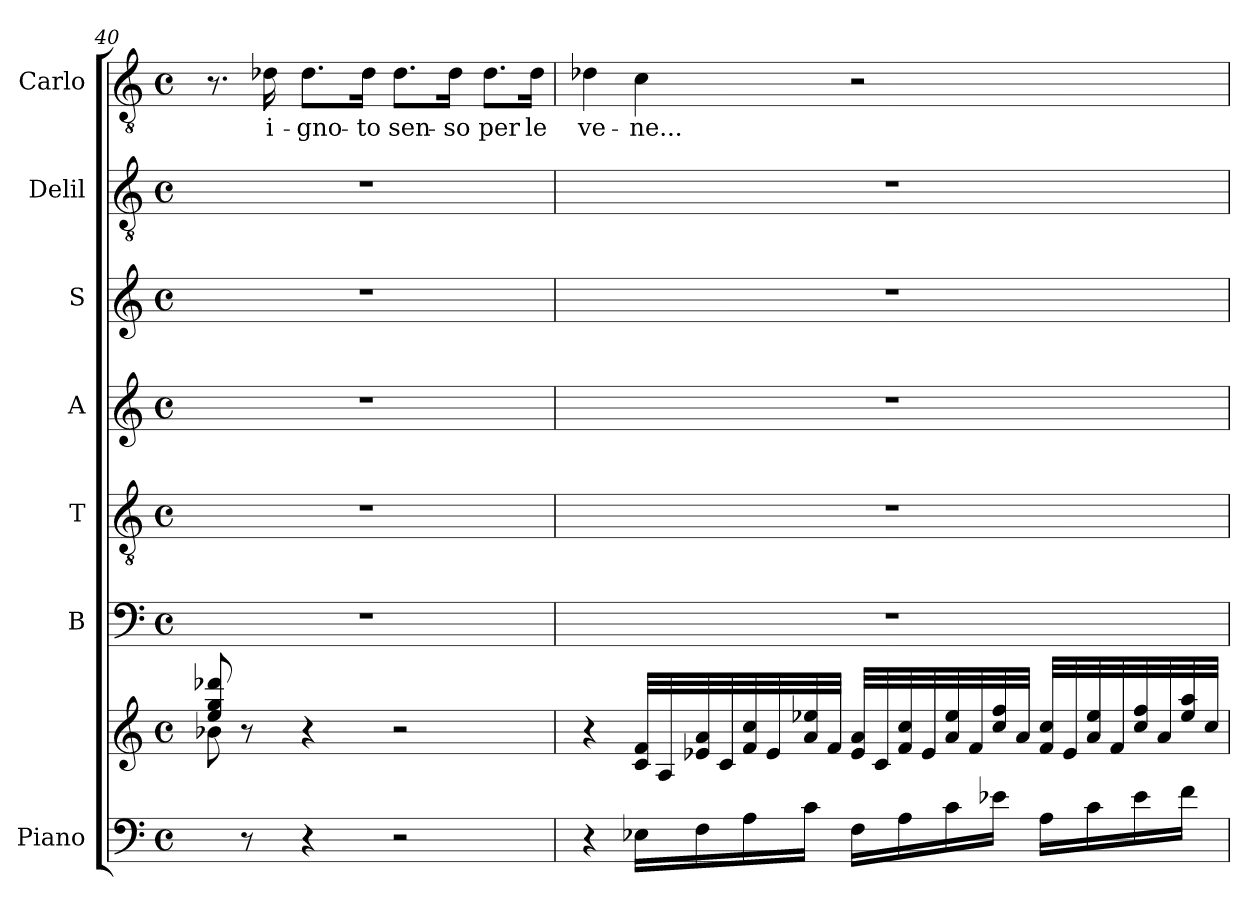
**kern	**kern	**kern	**kern	**kern	**kern	**kern	**kern	**text
*part7	*part7	*part6	*part5	*part4	*part3	*part2	*part1	*part1
*staff8	*staff7	*staff6	*staff5	*staff4	*staff3	*staff2	*staff1	*staff1
*I"Piano	*	*I"B	*I"T	*I"A	*I"S	*I"Delil	*I"Carlo	*
*I'Pno	*	*I'B	*I'T	*I'A	*I'S	*	*	*
!!LO:PB:g=z
*clefF4	*clefG2	*clefF4	*clefGv2	*clefG2	*clefG2	*clefGv2	*clefGv2	*
*k[]	*k[]	*k[]	*k[]	*k[]	*k[]	*k[]	*k[]	*
*M4/4	*M4/4	*M4/4	*M4/4	*M4/4	*M4/4	*M4/4	*M4/4	*
*met(c)	*met(c)	*met(c)	*met(c)	*met(c)	*met(c)	*met(c)	*met(c)	*
=40	=40	=40	=40	=40	=40	=40	=40	=40
*	*^	*	*	*	*	*	*	*
8ryy	8ee/ 8gg/ 8ddd-X/	8b-X\	1r	1r	1r	1r	1r	8.r	.
8r	8r	2..ryy	.	.	.	.	.	.	.
.	.	.	.	.	.	.	.	16d-X\	i-
4r	4r	.	.	.	.	.	.	8.d-\L	-gno-
.	.	.	.	.	.	.	.	16d-\Jk	-to
2r	2r	.	.	.	.	.	.	8.d-\L	sen-
.	.	.	.	.	.	.	.	16d-\Jk	-so
.	.	.	.	.	.	.	.	8.d-\L	per
.	.	.	.	.	.	.	.	16d-\Jk	le
*	*v	*v	*	*	*	*	*	*	*
=41	=41	=41	=41	=41	=41	=41	=41	=41
4r	4r	1r	1r	1r	1r	1r	4d-X\	ve-
16E-X\LL	32c/ 32f/LLL	.	.	.	.	.	4c\	-ne...
.	32A/	.	.	.	.	.	.	.
16F\	32e-X/ 32a/	.	.	.	.	.	.	.
.	32c/	.	.	.	.	.	.	.
16A\	32f/ 32cc/	.	.	.	.	.	.	.
.	32e-/	.	.	.	.	.	.	.
16c\JJ	32a/ 32ee-X/	.	.	.	.	.	.	.
.	32f/JJJ	.	.	.	.	.	.	.
16F\LL	32e-/ 32a/LLL	.	.	.	.	.	2r	.
.	32c/	.	.	.	.	.	.	.
16A\	32f/ 32cc/	.	.	.	.	.	.	.
.	32e-/	.	.	.	.	.	.	.
16c\	32a/ 32ee-/	.	.	.	.	.	.	.
.	32f/	.	.	.	.	.	.	.
16e-X\JJ	32cc/ 32ff/	.	.	.	.	.	.	.
.	32a/JJJ	.	.	.	.	.	.	.
16A\LL	32f/ 32cc/LLL	.	.	.	.	.	.	.
.	32e-/	.	.	.	.	.	.	.
16c\	32a/ 32ee-/	.	.	.	.	.	.	.
.	32f/	.	.	.	.	.	.	.
16e-\	32cc/ 32ff/	.	.	.	.	.	.	.
.	32a/	.	.	.	.	.	.	.
16f\JJ	32ee-/ 32aa/	.	.	.	.	.	.	.
.	32cc/JJJ	.	.	.	.	.	.	.
=	=	=	=	=	=	=	=	=
*-	*-	*-	*-	*-	*-	*-	*-	*-
